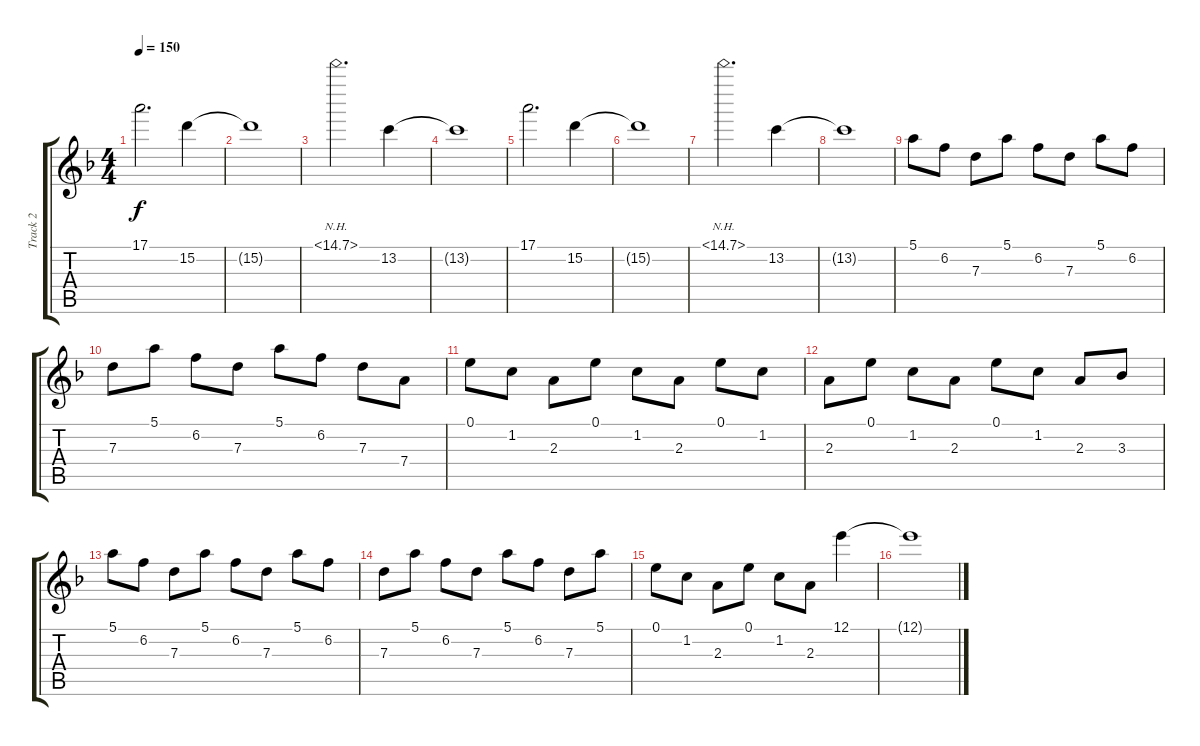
\track ("Track 2" "Track 2") {instrument acousticguitarnylon}
\staff {score tabs}
\tuning (E4 B3 G3 D3 A2 D2) {hide}
\ts (4 4)
\tempo 150
\clef g2
\ks dminor
17.1.2{d dy f volume 1 instrument distortionguitar} 15.2.4 |
15.2{t}.1 |
15.1{nh}.2{d} 13.2.4 |
13.2{t}.1 |
17.1.2{d} 15.2.4 |
15.2{t}.1 |
15.1{nh}.2{d} 13.2.4 |
13.2{t}.1 |
5.1.8 6.2.8 7.3.8 5.1.8 6.2.8 7.3.8 5.1.8 6.2.8 |
7.3.8 5.1.8 6.2.8 7.3.8 5.1.8 6.2.8 7.3.8 7.4.8 |
0.1.8 1.2.8 2.3.8 0.1.8 1.2.8 2.3.8 0.1.8 1.2.8 |
2.3.8 0.1.8 1.2.8 2.3.8 0.1.8 1.2.8 2.3.8 3.3.8 |
5.1.8 6.2.8 7.3.8 5.1.8 6.2.8 7.3.8 5.1.8 6.2.8 |
7.3.8 5.1.8 6.2.8 7.3.8 5.1.8 6.2.8 7.3.8 5.1.8 |
0.1.8 1.2.8 2.3.8 0.1.8 1.2.8 2.3.8 12.1.4 |
12.1{t}.1
